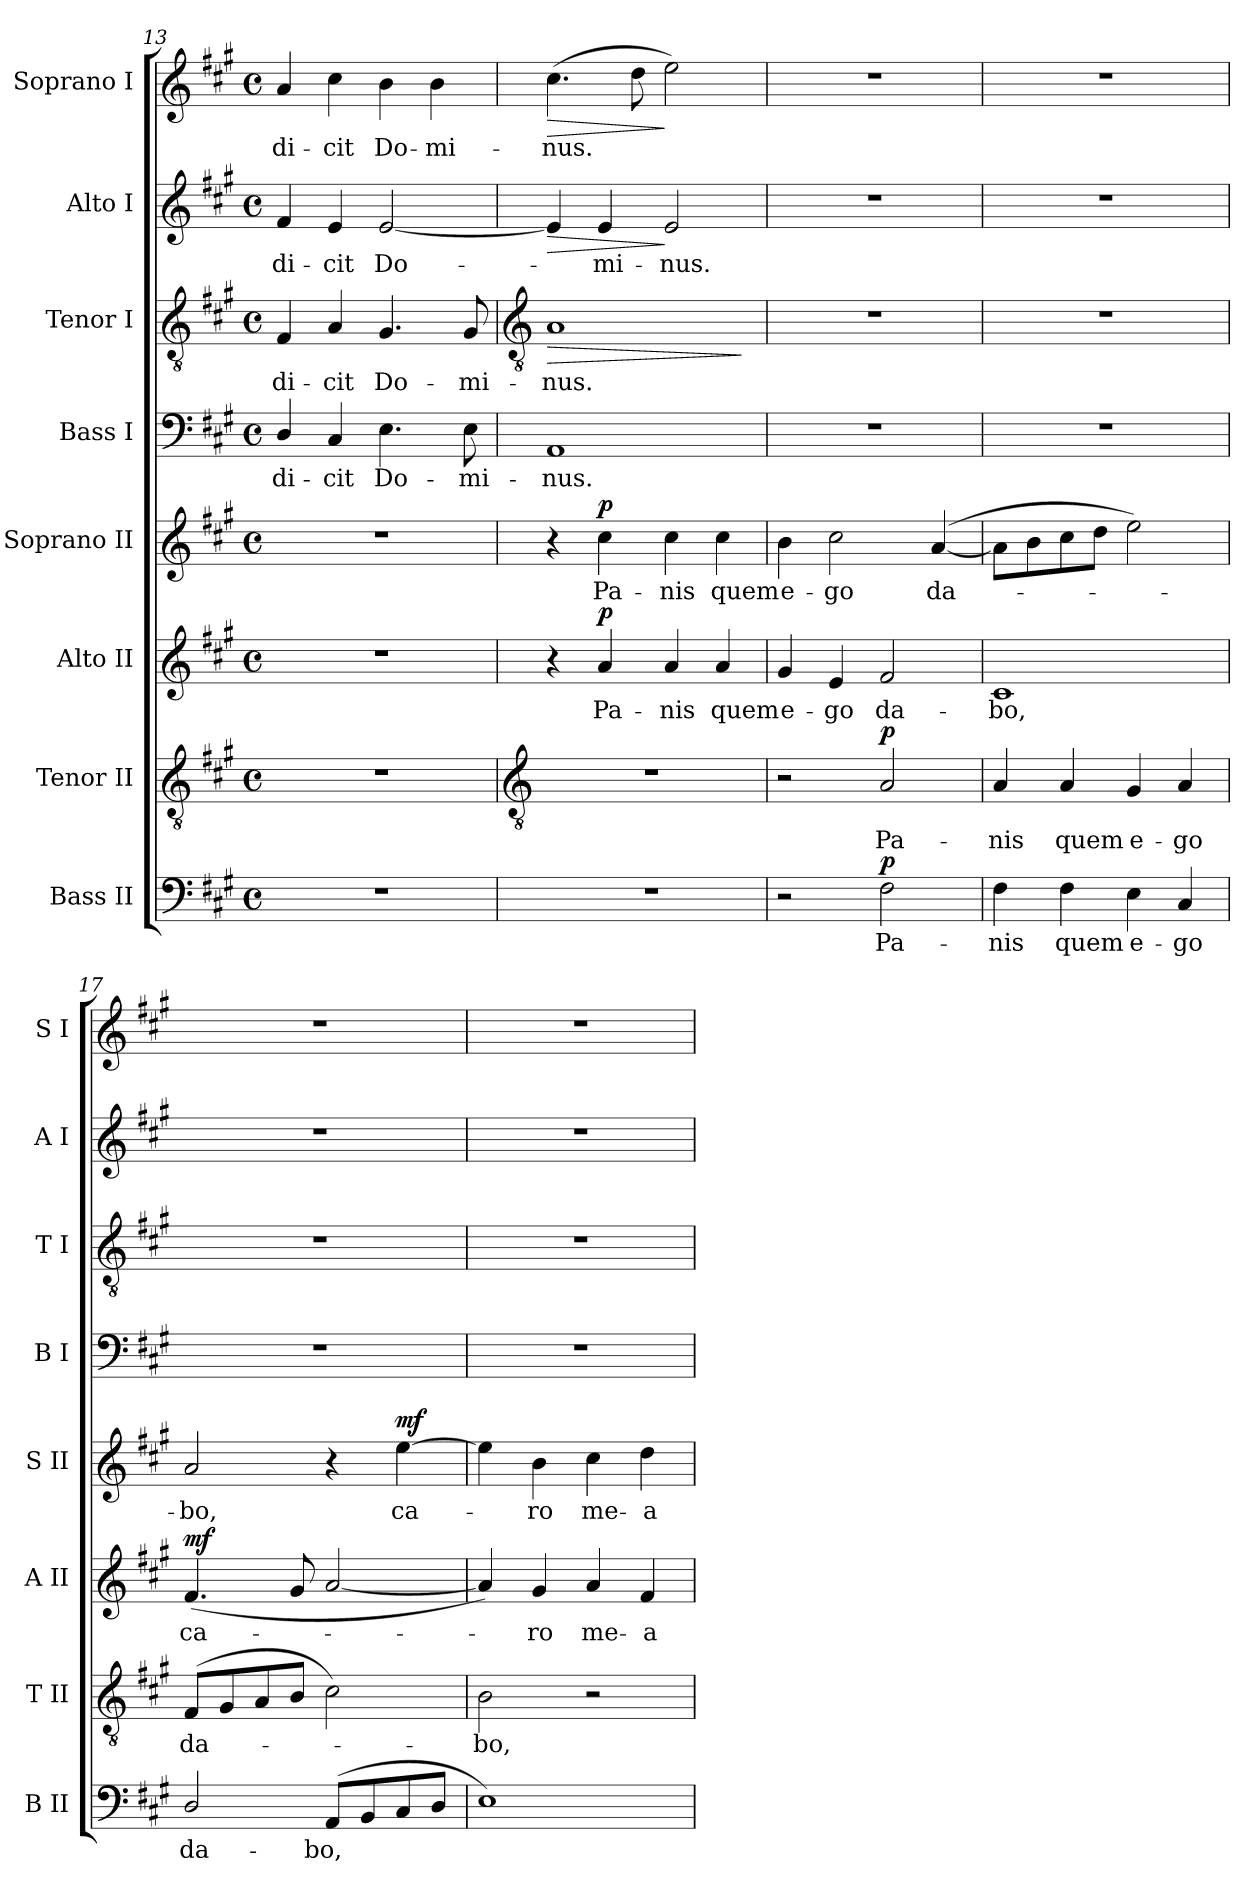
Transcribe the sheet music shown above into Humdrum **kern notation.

**kern	**text	**dynam	**kern	**text	**dynam	**kern	**text	**dynam	**kern	**text	**dynam	**kern	**text	**kern	**text	**dynam	**kern	**text	**dynam	**kern	**text	**dynam
*part8	*part8	*part8	*part7	*part7	*part7	*part6	*part6	*part6	*part5	*part5	*part5	*part4	*part4	*part3	*part3	*part3	*part2	*part2	*part2	*part1	*part1	*part1
*staff8	*staff8	*staff8	*staff7	*staff7	*staff7	*staff6	*staff6	*staff6	*staff5	*staff5	*staff5	*staff4	*staff4	*staff3	*staff3	*staff3	*staff2	*staff2	*staff2	*staff1	*staff1	*staff1
*I"Bass II	*	*	*I"Tenor II	*	*	*I"Alto II	*	*	*I"Soprano II	*	*	*I"Bass I	*	*I"Tenor I	*	*	*I"Alto I	*	*	*I"Soprano I	*	*
*I'B II	*	*	*I'T II	*	*	*I'A II	*	*	*I'S II	*	*	*I'B I	*	*I'T I	*	*	*I'A I	*	*	*I'S I	*	*
*clefF4	*	*	*clefGv2	*	*	*clefG2	*	*	*clefG2	*	*	*clefF4	*	*clefGv2	*	*	*clefG2	*	*	*clefG2	*	*
*k[f#c#g#]	*	*	*k[f#c#g#]	*	*	*k[f#c#g#]	*	*	*k[f#c#g#]	*	*	*k[f#c#g#]	*	*k[f#c#g#]	*	*	*k[f#c#g#]	*	*	*k[f#c#g#]	*	*
*A:	*	*	*A:	*	*	*A:	*	*	*A:	*	*	*A:	*	*A:	*	*	*A:	*	*	*A:	*	*
*M4/4	*	*	*M4/4	*	*	*M4/4	*	*	*M4/4	*	*	*M4/4	*	*M4/4	*	*	*M4/4	*	*	*M4/4	*	*
*met(c)	*	*	*met(c)	*	*	*met(c)	*	*	*met(c)	*	*	*met(c)	*	*met(c)	*	*	*met(c)	*	*	*met(c)	*	*
=13	=13	=13	=13	=13	=13	=13	=13	=13	=13	=13	=13	=13	=13	=13	=13	=13	=13	=13	=13	=13	=13	=13
!	!	!	!	!	!	!	!	!	!	!	!	!	!LO:LY:b	!	!LO:LY:b	!	!	!LO:LY:b	!	!	!LO:LY:b	!
1r	.	.	1r	.	.	1r	.	.	1r	.	.	4D/	di-	4F#	di-	.	4f#	di-	.	4a	di-	.
!	!	!	!	!	!	!	!	!	!	!	!	!	!LO:LY:b	!	!LO:LY:b	!	!	!LO:LY:b	!	!	!LO:LY:b	!
.	.	.	.	.	.	.	.	.	.	.	.	4C#	-cit	4A	-cit	.	4e	-cit	.	4cc#	-cit	.
!	!	!	!	!	!	!	!	!	!	!	!	!	!LO:LY:b	!	!LO:LY:b	!	!	!LO:LY:b	!	!	!LO:LY:b	!
.	.	.	.	.	.	.	.	.	.	.	.	4.E	Do-	4.G#	Do-	.	[2e	Do-	.	4b	Do-	.
!	!	!	!	!	!	!	!	!	!	!	!	!	!	!	!	!	!	!	!	!	!LO:LY:b	!
.	.	.	.	.	.	.	.	.	.	.	.	.	.	.	.	.	.	.	.	4b	-mi-	.
!	!	!	!	!	!	!	!	!	!	!	!	!	!LO:LY:b	!	!LO:LY:b	!	!	!	!	!	!	!
.	.	.	.	.	.	.	.	.	.	.	.	8E	-mi-	8G#	-mi-	.	.	.	.	.	.	.
!!LO:LB:g=z
=14	=14	=14	=14	=14	=14	=14	=14	=14	=14	=14	=14	=14	=14	=14	=14	=14	=14	=14	=14	=14	=14	=14
*	*	*	*clefGv2	*	*	*	*	*	*	*	*	*	*	*clefGv2	*	*	*	*	*	*	*	*
!	!	!	!	!	!	!	!	!	!	!	!	!	!LO:LY:b	!	!LO:LY:b	!LO:HP:b	!	!	!LO:HP:b	!	!LO:LY:b	!LO:HP:b
1r	.	.	1r	.	.	4r	.	.	4r	.	.	1AA	-nus.	1A	-nus.	>	4e]	.	>	(>4.cc#	-nus.	>
!	!	!	!	!	!	!	!LO:LY:b	!LO:DY:b	!	!LO:LY:b	!LO:DY:b	!	!	!	!	!	!	!LO:LY:b	!	!	!	!
.	.	.	.	.	.	4a	Pa-	p	4cc#	Pa-	p	.	.	.	.	.	4e	mi-	.	.	.	.
.	.	.	.	.	.	.	.	.	.	.	.	.	.	.	.	.	.	.	.	8dd	.	.
!	!	!	!	!	!	!	!LO:LY:b	!	!	!LO:LY:b	!	!	!	!	!	!	!	!LO:LY:b	!	!	!	!
.	.	.	.	.	.	4a	-nis	.	4cc#	-nis	.	.	.	.	.	.	2e	-nus.	]	2ee)	.	]
!	!	!	!	!	!	!	!LO:LY:b	!	!	!LO:LY:b	!	!	!	!	!	!	!	!	!	!	!	!
.	.	.	.	.	.	4a	quem	.	4cc#	quem	.	.	.	.	.	.	.	.	.	.	.	.
.	.	.	.	.	.	.	.	.	.	.	.	.	.	.	.	]	.	.	.	.	.	.
=15	=15	=15	=15	=15	=15	=15	=15	=15	=15	=15	=15	=15	=15	=15	=15	=15	=15	=15	=15	=15	=15	=15
!	!	!	!	!	!	!	!LO:LY:b	!	!	!LO:LY:b	!	!	!	!	!	!	!	!	!	!	!	!
2r	.	.	2r	.	.	4g#	e-	.	4b	e-	.	1r	.	1r	.	.	1r	.	.	1r	.	.
!	!	!	!	!	!	!	!LO:LY:b	!	!	!LO:LY:b	!	!	!	!	!	!	!	!	!	!	!	!
.	.	.	.	.	.	4e	-go	.	2cc#	-go	.	.	.	.	.	.	.	.	.	.	.	.
!	!LO:LY:b	!LO:DY:b	!	!LO:LY:b	!LO:DY:b	!	!LO:LY:b	!	!	!	!	!	!	!	!	!	!	!	!	!	!	!
2F#	Pa-	p	2A	Pa-	p	2f#	da-	.	.	.	.	.	.	.	.	.	.	.	.	.	.	.
!	!	!	!	!	!	!	!	!	!	!LO:LY:b	!	!	!	!	!	!	!	!	!	!	!	!
.	.	.	.	.	.	.	.	.	(>[4a	da-	.	.	.	.	.	.	.	.	.	.	.	.
=16	=16	=16	=16	=16	=16	=16	=16	=16	=16	=16	=16	=16	=16	=16	=16	=16	=16	=16	=16	=16	=16	=16
!	!LO:LY:b	!	!	!LO:LY:b	!	!	!LO:LY:b	!	!	!	!	!	!	!	!	!	!	!	!	!	!	!
4F#	-nis	.	4A	-nis	.	1c#	-bo,	.	8aL]	.	.	1r	.	1r	.	.	1r	.	.	1r	.	.
.	.	.	.	.	.	.	.	.	8b	.	.	.	.	.	.	.	.	.	.	.	.	.
!	!LO:LY:b	!	!	!LO:LY:b	!	!	!	!	!	!	!	!	!	!	!	!	!	!	!	!	!	!
4F#	quem	.	4A	quem	.	.	.	.	8cc#	.	.	.	.	.	.	.	.	.	.	.	.	.
.	.	.	.	.	.	.	.	.	8ddJ	.	.	.	.	.	.	.	.	.	.	.	.	.
!	!LO:LY:b	!	!	!LO:LY:b	!	!	!	!	!	!	!	!	!	!	!	!	!	!	!	!	!	!
4E	e-	.	4G#	e-	.	.	.	.	2ee)	.	.	.	.	.	.	.	.	.	.	.	.	.
!	!LO:LY:b	!	!	!LO:LY:b	!	!	!	!	!	!	!	!	!	!	!	!	!	!	!	!	!	!
4C#	-go	.	4A	-go	.	.	.	.	.	.	.	.	.	.	.	.	.	.	.	.	.	.
=17	=17	=17	=17	=17	=17	=17	=17	=17	=17	=17	=17	=17	=17	=17	=17	=17	=17	=17	=17	=17	=17	=17
!	!LO:LY:b	!	!	!LO:LY:b	!	!	!LO:LY:b	!LO:DY:b	!	!LO:LY:b	!	!	!	!	!	!	!	!	!	!	!	!
2D/	da-	.	(<8F#L	da-	.	(<4.f#	ca-	mf	2a	bo,	.	1r	.	1r	.	.	1r	.	.	1r	.	.
.	.	.	8G#	.	.	.	.	.	.	.	.	.	.	.	.	.	.	.	.	.	.	.
.	.	.	8A	.	.	.	.	.	.	.	.	.	.	.	.	.	.	.	.	.	.	.
.	.	.	8BJ	.	.	8g#	.	.	.	.	.	.	.	.	.	.	.	.	.	.	.	.
!	!LO:LY:b	!	!	!	!	!	!	!	!	!	!	!	!	!	!	!	!	!	!	!	!	!
(<8AAL	-bo,	.	2c#)	.	.	[2a	.	.	4r	.	.	.	.	.	.	.	.	.	.	.	.	.
8BB	.	.	.	.	.	.	.	.	.	.	.	.	.	.	.	.	.	.	.	.	.	.
!	!	!	!	!	!	!	!	!	!	!LO:LY:b	!LO:DY:b	!	!	!	!	!	!	!	!	!	!	!
8C#	.	.	.	.	.	.	.	.	[4ee	ca-	mf	.	.	.	.	.	.	.	.	.	.	.
8DJ	.	.	.	.	.	.	.	.	.	.	.	.	.	.	.	.	.	.	.	.	.	.
=18	=18	=18	=18	=18	=18	=18	=18	=18	=18	=18	=18	=18	=18	=18	=18	=18	=18	=18	=18	=18	=18	=18
!	!	!	!	!LO:LY:b	!	!	!	!	!	!	!	!	!	!	!	!	!	!	!	!	!	!
1E)	.	.	2B	bo,	.	4a])	.	.	4ee]	.	.	1r	.	1r	.	.	1r	.	.	1r	.	.
!	!	!	!	!	!	!	!LO:LY:b	!	!	!LO:LY:b	!	!	!	!	!	!	!	!	!	!	!	!
.	.	.	.	.	.	4g#	ro	.	4b	ro	.	.	.	.	.	.	.	.	.	.	.	.
!	!	!	!	!	!	!	!LO:LY:b	!	!	!LO:LY:b	!	!	!	!	!	!	!	!	!	!	!	!
.	.	.	2r	.	.	4a	me-	.	4cc#	me-	.	.	.	.	.	.	.	.	.	.	.	.
!	!	!	!	!	!	!	!LO:LY:b	!	!	!LO:LY:b	!	!	!	!	!	!	!	!	!	!	!	!
.	.	.	.	.	.	4f#	-a	.	4dd	-a	.	.	.	.	.	.	.	.	.	.	.	.
=	=	=	=	=	=	=	=	=	=	=	=	=	=	=	=	=	=	=	=	=	=	=
*-	*-	*-	*-	*-	*-	*-	*-	*-	*-	*-	*-	*-	*-	*-	*-	*-	*-	*-	*-	*-	*-	*-
